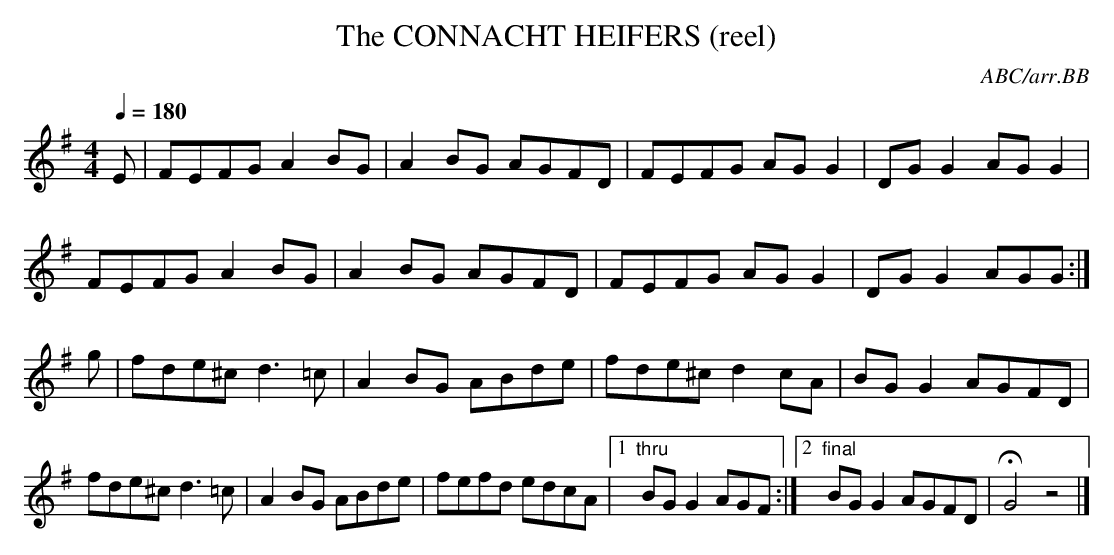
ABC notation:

X:1
T:CONNACHT HEIFERS (reel), The
C:ABC/arr.BB
Q:1/4=180
L:1/8
M:4/4
K:G
E|FEFG A2BG|A2BG AGFD|FEFG AGG2|DGG2 AGG2|
FEFG A2 BG|A2 BG AGFD|FEFG AG G2|DG G2 AGG:|
g|fde^c d3=c|A2BG ABde|fde^c d2 cA|BG G2 AGFD|
fde^c d3=c|A2 BG ABde|fefd edcA|1 "thru"BG G2 AGF:|\
[2 "final"BGG2 AGFD|HG4z4|]
